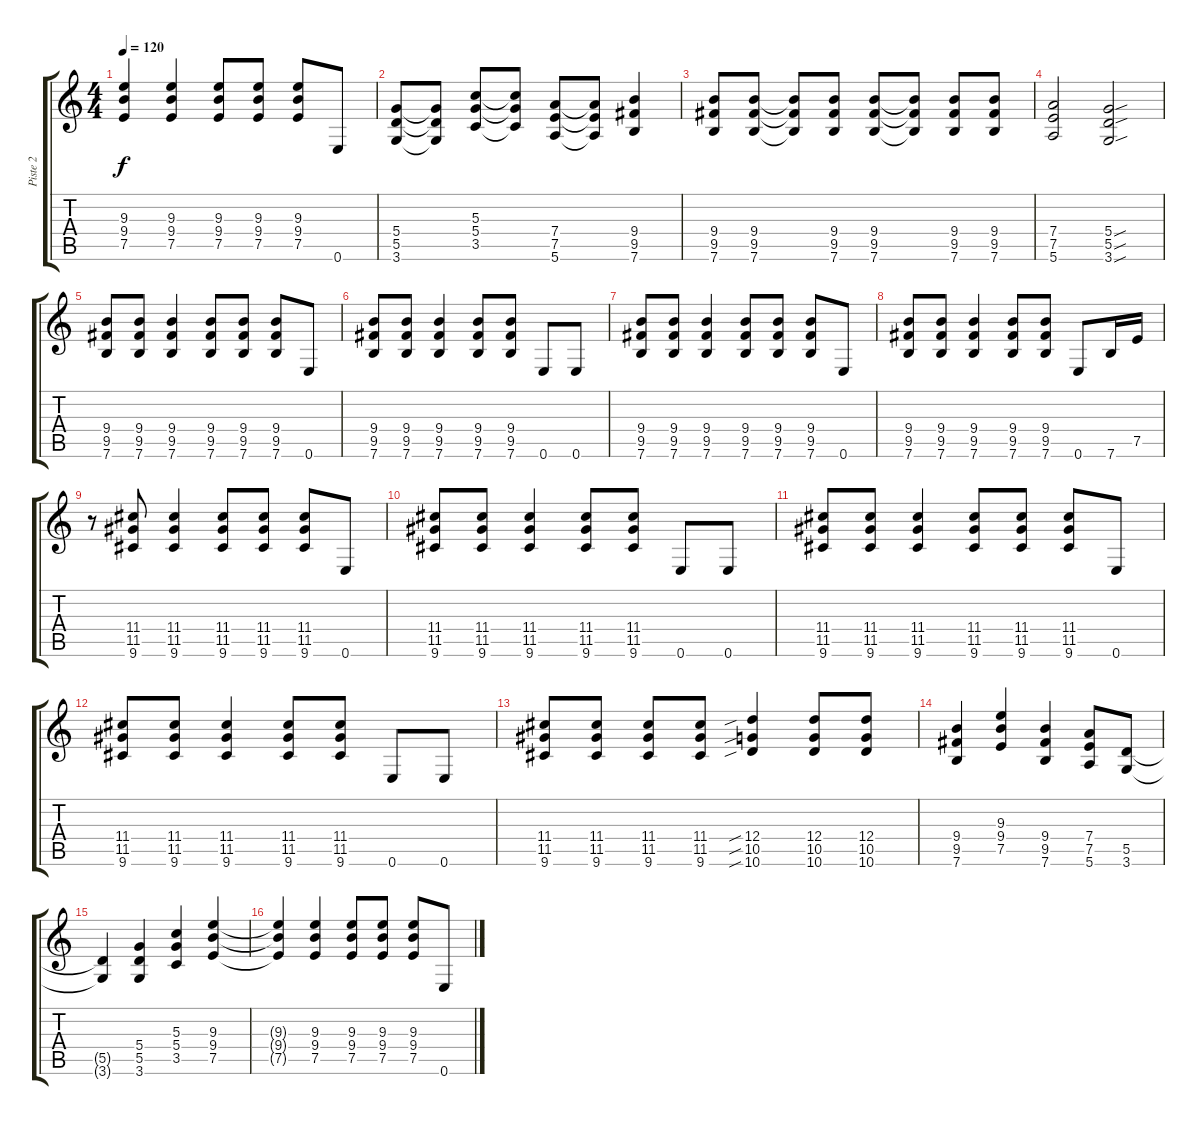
\track ("Piste 2" "Piste 2") {instrument distortionguitar}
\staff {score tabs}
\tuning (E4 B3 G3 D3 A2 E2) {hide}
\ts (4 4)
\tempo 120
\clef g2
\ks c
(9.3{t} 9.4{t} 7.5{t}).4{dy f} (9.3 9.4 7.5).4 (9.3 9.4 7.5).8 (9.3 9.4 7.5).8 (9.3 9.4 7.5).8 0.6.8 |
(5.4 5.5 3.6).8 (5.4{t} 5.5{t} 3.6{t}).8 (5.3 5.4 3.5).8 (5.3{t} 5.4{t} 3.5{t}).8 (7.4 7.5 5.6).8 (7.4{t} 7.5{t} 5.6{t}).8 (9.4 9.5 7.6).4 |
(9.4 9.5 7.6).8 (9.4 9.5 7.6).8 (9.4{t} 9.5{t} 7.6{t}).8 (9.4 9.5 7.6).8 (9.4 9.5 7.6).8 (9.4{t} 9.5{t} 7.6{t}).8 (9.4 9.5 7.6).8 (9.4 9.5 7.6).8 |
(7.4 7.5 5.6).2 (5.4{sou} 5.5{sou} 3.6{sou}).2 |
(9.4 9.5 7.6).8 (9.4 9.5 7.6).8 (9.4 9.5 7.6).4 (9.4 9.5 7.6).8 (9.4 9.5 7.6).8 (9.4 9.5 7.6).8 0.6.8 |
(9.4 9.5 7.6).8 (9.4 9.5 7.6).8 (9.4 9.5 7.6).4 (9.4 9.5 7.6).8 (9.4 9.5 7.6).8 0.6.8 0.6.8 |
(9.4 9.5 7.6).8 (9.4 9.5 7.6).8 (9.4 9.5 7.6).4 (9.4 9.5 7.6).8 (9.4 9.5 7.6).8 (9.4 9.5 7.6).8 0.6.8 |
(9.4 9.5 7.6).8 (9.4 9.5 7.6).8 (9.4 9.5 7.6).4 (9.4 9.5 7.6).8 (9.4 9.5 7.6).8 0.6.8 7.6.16 7.5.16 |
r.8 (11.4 11.5 9.6).8 (11.4 11.5 9.6).4 (11.4 11.5 9.6).8 (11.4 11.5 9.6).8 (11.4 11.5 9.6).8 0.6.8 |
(11.4 11.5 9.6).8 (11.4 11.5 9.6).8 (11.4 11.5 9.6).4 (11.4 11.5 9.6).8 (11.4 11.5 9.6).8 0.6.8 0.6.8 |
(11.4 11.5 9.6).8 (11.4 11.5 9.6).8 (11.4 11.5 9.6).4 (11.4 11.5 9.6).8 (11.4 11.5 9.6).8 (11.4 11.5 9.6).8 0.6.8 |
(11.4 11.5 9.6).8 (11.4 11.5 9.6).8 (11.4 11.5 9.6).4 (11.4 11.5 9.6).8 (11.4 11.5 9.6).8 0.6.8 0.6.8 |
(11.4 11.5 9.6).8 (11.4 11.5 9.6).8 (11.4 11.5 9.6).8 (11.4 11.5 9.6).8 (12.4{sib} 10.5{sib} 10.6{sib}).4 (12.4 10.5 10.6).8 (12.4 10.5 10.6).8 |
(9.4 9.5 7.6).4 (9.3 9.4 7.5).4 (9.4 9.5 7.6).4 (7.4 7.5 5.6).8 (5.5 3.6).8 |
(5.5{t} 3.6{t}).4 (5.4 5.5 3.6).4 (5.3 5.4 3.5).4 (9.3 9.4 7.5).4 |
(9.3{t} 9.4{t} 7.5{t}).4 (9.3 9.4 7.5).4 (9.3 9.4 7.5).8 (9.3 9.4 7.5).8 (9.3 9.4 7.5).8 0.6.8
